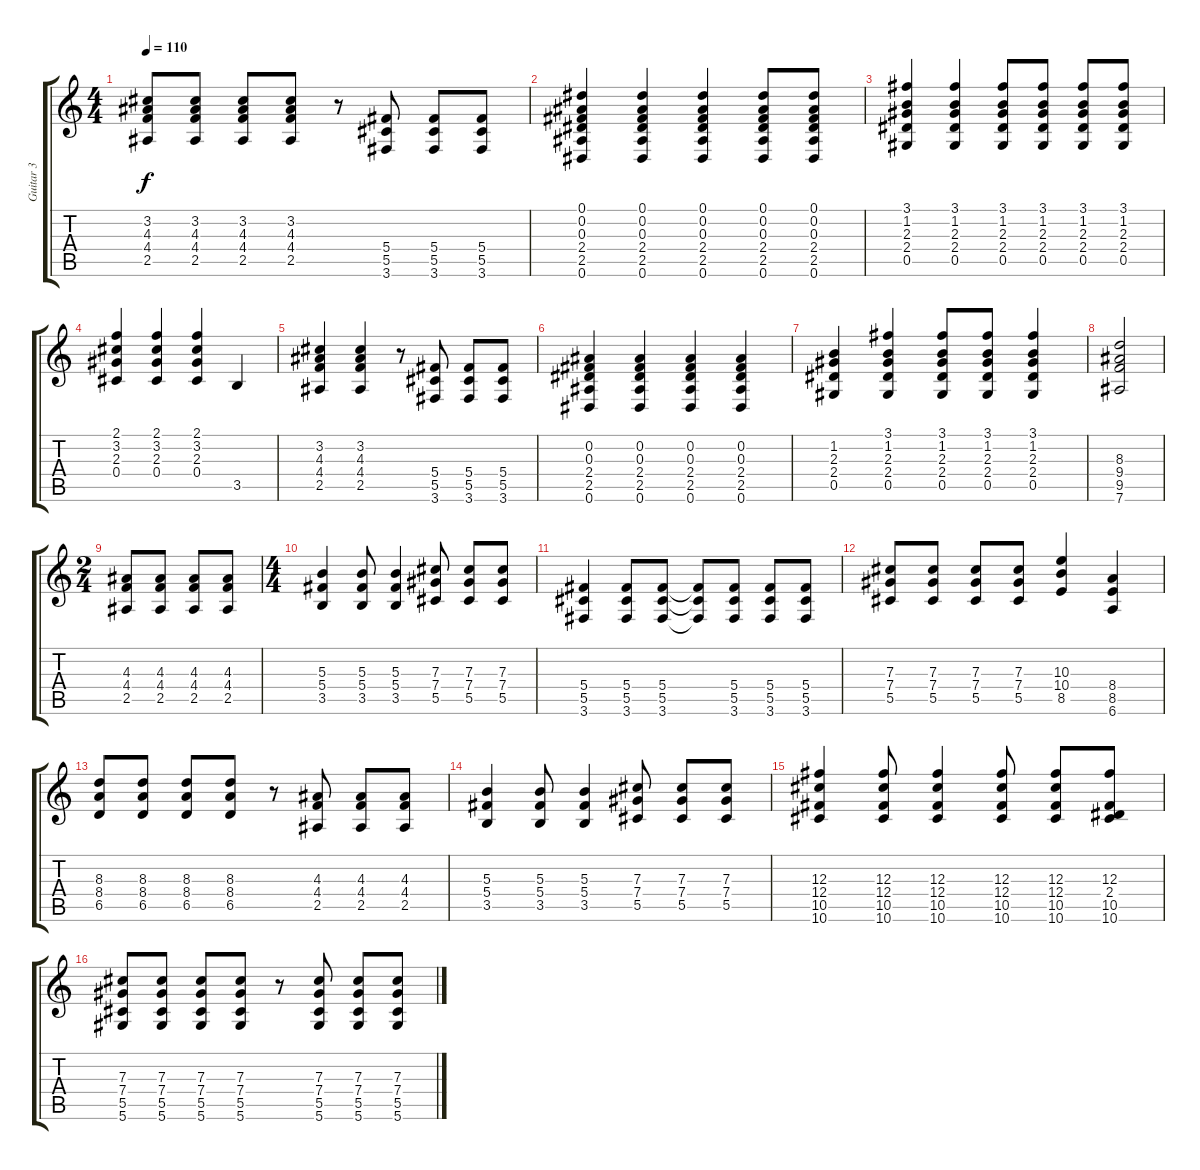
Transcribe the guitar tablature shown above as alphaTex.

\track ("Guitar 3" "Guitar 3") {instrument distortionguitar}
\staff {score tabs}
\tuning (Eb4 Bb3 Gb3 Db3 Ab2 Eb2) {hide}
\ts (4 4)
\tempo 110
\clef g2
\ks c
(3.2 4.3 4.4 2.5).8{dy f} (3.2 4.3 4.4 2.5).8 (3.2 4.3 4.4 2.5).8 (3.2 4.3 4.4 2.5).8 r.8 (5.4 5.5 3.6).8 (5.4 5.5 3.6).8 (5.4 5.5 3.6).8 |
(0.1 0.2 0.3 2.4 2.5 0.6).4 (0.1 0.2 0.3 2.4 2.5 0.6).4 (0.1 0.2 0.3 2.4 2.5 0.6).4 (0.1 0.2 0.3 2.4 2.5 0.6).8 (0.1 0.2 0.3 2.4 2.5 0.6).8 |
(3.1 1.2 2.3 2.4 0.5).4 (3.1 1.2 2.3 2.4 0.5).4 (3.1 1.2 2.3 2.4 0.5).8 (3.1 1.2 2.3 2.4 0.5).8 (3.1 1.2 2.3 2.4 0.5).8 (3.1 1.2 2.3 2.4 0.5).8 |
(2.1 3.2 2.3 0.4).4 (2.1 3.2 2.3 0.4).4 (2.1 3.2 2.3 0.4).4 3.5.4 |
(3.2 4.3 4.4 2.5).4 (3.2 4.3 4.4 2.5).4 r.8 (5.4 5.5 3.6).8 (5.4 5.5 3.6).8 (5.4 5.5 3.6).8 |
(0.2 0.3 2.4 2.5 0.6).4 (0.2 0.3 2.4 2.5 0.6).4 (0.2 0.3 2.4 2.5 0.6).4 (0.2 0.3 2.4 2.5 0.6).4 |
(1.2 2.3 2.4 0.5).4 (3.1 1.2 2.3 2.4 0.5).4 (3.1 1.2 2.3 2.4 0.5).8 (3.1 1.2 2.3 2.4 0.5).8 (3.1 1.2 2.3 2.4 0.5).4 |
(8.3 9.4 9.5 7.6).2 |
\ts (2 4)
(4.3 4.4 2.5).8 (4.3 4.4 2.5).8 (4.3 4.4 2.5).8 (4.3 4.4 2.5).8 |
\ts (4 4)
(5.3 5.4 3.5).4 (5.3 5.4 3.5).8 (5.3 5.4 3.5).4 (7.3 7.4 5.5).8 (7.3 7.4 5.5).8 (7.3 7.4 5.5).8 |
(5.4 5.5 3.6).4 (5.4 5.5 3.6).8 (5.4 5.5 3.6).8 (5.4{t} 5.5{t} 3.6{t}).8 (5.4 5.5 3.6).8 (5.4 5.5 3.6).8 (5.4 5.5 3.6).8 |
(7.3 7.4 5.5).8 (7.3 7.4 5.5).8 (7.3 7.4 5.5).8 (7.3 7.4 5.5).8 (10.3 10.4 8.5).4 (8.4 8.5 6.6).4 |
(8.3 8.4 6.5).8 (8.3 8.4 6.5).8 (8.3 8.4 6.5).8 (8.3 8.4 6.5).8 r.8 (4.3 4.4 2.5).8 (4.3 4.4 2.5).8 (4.3 4.4 2.5).8 |
(5.3 5.4 3.5).4 (5.3 5.4 3.5).8 (5.3 5.4 3.5).4 (7.3 7.4 5.5).8 (7.3 7.4 5.5).8 (7.3 7.4 5.5).8 |
(12.3 12.4 10.5 10.6).4 (12.3 12.4 10.5 10.6).8 (12.3 12.4 10.5 10.6).4 (12.3 12.4 10.5 10.6).8 (12.3 12.4 10.5 10.6).8 (12.3 2.4 10.5 10.6).8 |
(7.3 7.4 5.5 5.6).8 (7.3 7.4 5.5 5.6).8 (7.3 7.4 5.5 5.6).8 (7.3 7.4 5.5 5.6).8 r.8 (7.3 7.4 5.5 5.6).8 (7.3 7.4 5.5 5.6).8 (7.3 7.4 5.5 5.6).8
